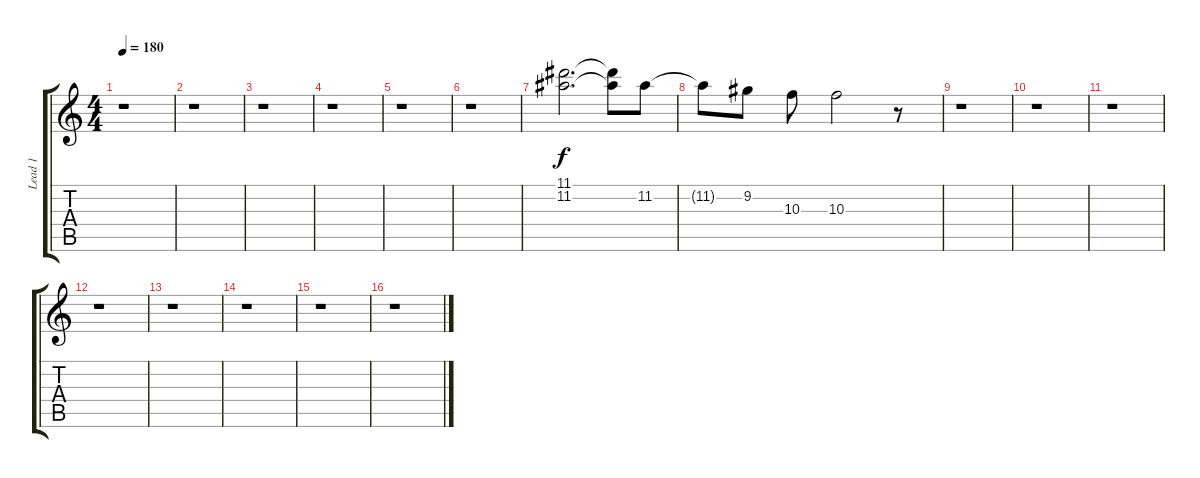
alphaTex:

\track ("Lead 1" "Lead 1") {instrument distortionguitar}
\staff {score tabs}
\tuning (E4 B3 G3 D3 A2 E2) {hide}
\ts (4 4)
\tempo 180
\clef g2
\ks c
r.1{dy f} |
r.1 |
r.1 |
r.1 |
r.1 |
r.1 |
(11.1 11.2).2{d} (11.1{t} 11.2{t}).8 11.2.8 |
11.2{t}.8 9.2.8 10.3.8 10.3.2 r.8 |
r.1 |
r.1 |
r.1 |
r.1 |
r.1 |
r.1 |
r.1 |
r.1
